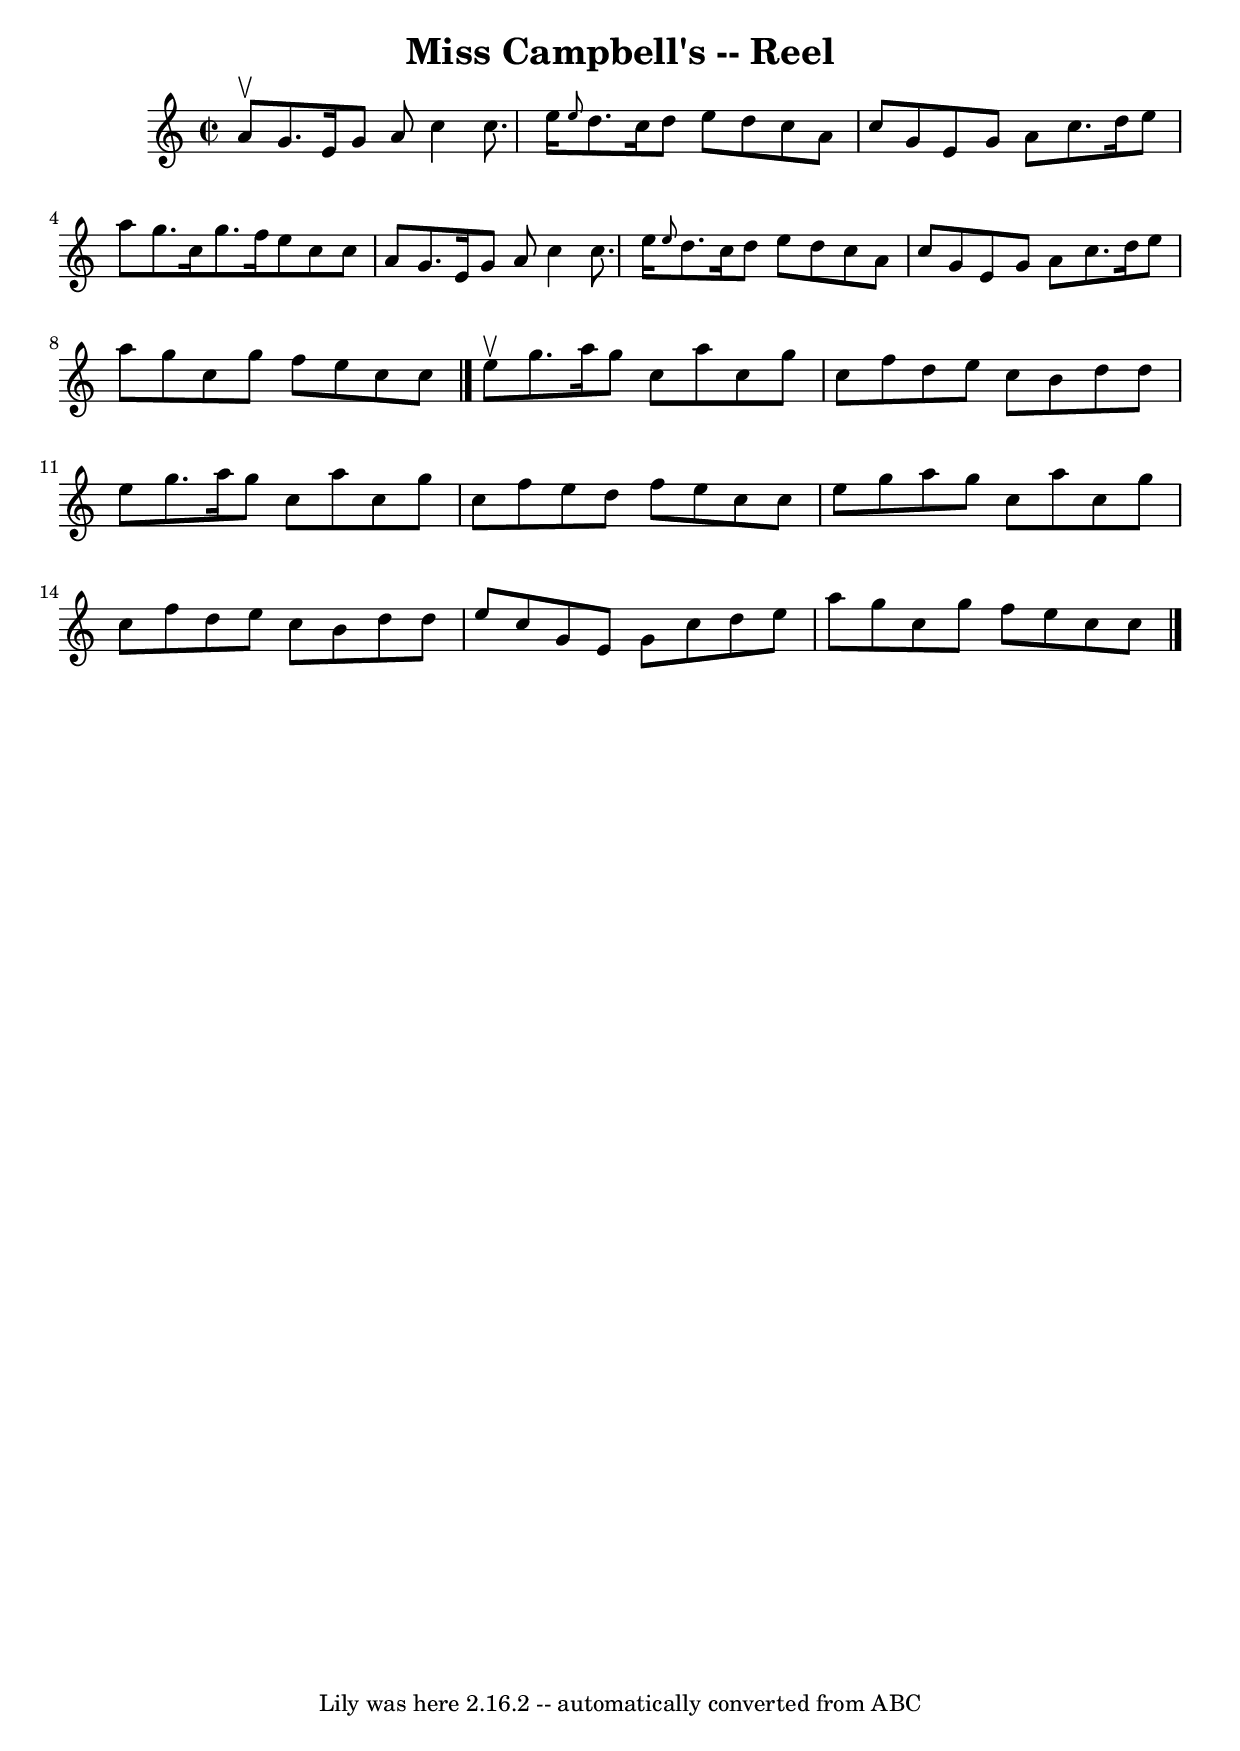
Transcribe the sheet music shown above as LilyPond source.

\version "2.16.2"
\include "Mammoth.ily"
\header {
	%% book = "Ryan's Mammoth Collection"
	crossRefNumber = "1"
	footnotes = "\\\\140"
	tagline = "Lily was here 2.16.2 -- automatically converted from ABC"
	title = "Miss Campbell's -- Reel"
}
voicedefault =  {


\override Staff.TimeSignature #'style = #'C
 \time 2/2 
\key c \major a'8^\upbow |
 g'8. e'16 g'8 a'8  
 c''4 c''8. e''16    |
 \grace { e''8  } d''8. c''16    
d''8 e''8 d''8 c''8 a'8 c''8    |
 g'8 e'8 g'8    
a'8 c''8. d''16 e''8 a''8    |
 g''8. c''16 g''8.    
f''16 e''8 c''8 c''8 a'8    |
 g'8. e'16 g'8 a'8 
 c''4 c''8. e''16    |
 \grace { e''8  } d''8. c''16    
d''8 e''8 d''8 c''8 a'8 c''8    |
 g'8 e'8 g'8    
a'8 c''8. d''16 e''8 a''8    |
 g''8 c''8 g''8    
f''8 e''8 c''8 c''8    \bar "|." e''8^\upbow |
 g''8.   
 a''16 g''8 c''8 a''8 c''8 g''8 c''8    |
 f''8    
d''8 e''8 c''8 b'8 d''8 d''8 e''8    |
 g''8.    
a''16 g''8 c''8 a''8 c''8 g''8 c''8    |
 f''8    
e''8 d''8 f''8 e''8 c''8 c''8 e''8    |
 g''8    
a''8 g''8 c''8 a''8 c''8 g''8 c''8    |
 f''8 d''8 
 e''8 c''8 b'8 d''8 d''8 e''8    |
 c''8 g'8 e'8 
 g'8 c''8 d''8 e''8 a''8    |
 g''8 c''8 g''8    
f''8 e''8 c''8 c''8    \bar "|."   
}

\score{
    <<

	\context Staff="default"
	{
	    \voicedefault 
	}

    >>
	\layout {
	}
	\midi {}
}
